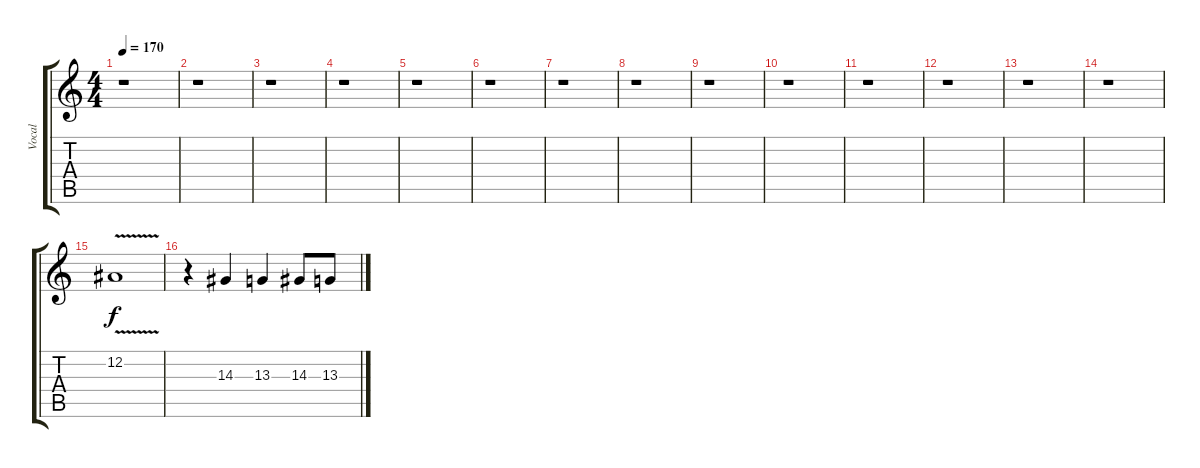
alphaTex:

\track ("Vocal" "Vocal") {instrument tenorsax}
\staff {score tabs}
\tuning (Eb4 Bb3 Gb3 Db3 Ab2 Eb2) {hide}
\ts (4 4)
\tempo 170
\clef g2
\ks c
r.1{dy f} |
r.1 |
r.1 |
r.1 |
r.1 |
r.1 |
r.1 |
r.1 |
r.1 |
r.1 |
r.1 |
r.1 |
r.1 |
r.1 |
12.2{v}.1 |
r.4 14.3.4 13.3.4 14.3.8 13.3.8
